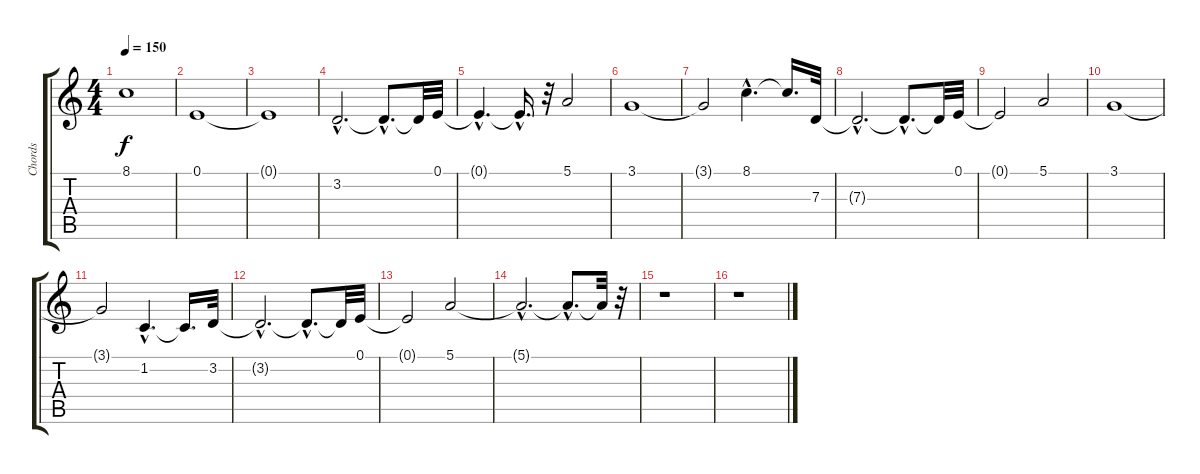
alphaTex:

\track ("Chords" "Chords") {instrument choiraahs}
\staff {score tabs}
\tuning (E4 B3 G3 D3 A2 E2) {hide}
\ts (4 4)
\tempo 150
\clef g2
\ks c
8.1{t}.1{dy f} |
0.1.1 |
0.1{t}.1 |
3.2{hac}.2{d} 3.2{hac t}.8{d} 3.2{t}.32 0.1.32 |
0.1{hac t}.4{d} 0.1{hac t}.16{d} r.32 5.1.2 |
3.1.1 |
3.1{t}.2 8.1{hac}.4{d} 8.1{t}.16{d} 7.3.32 |
7.3{hac t}.2{d} 7.3{hac t}.8{d} 7.3{t}.32 0.1.32 |
0.1{t}.2 5.1.2 |
3.1.1 |
3.1{t}.2 1.2{hac}.4{d} 1.2{t}.16{d} 3.2.32 |
3.2{hac t}.2{d} 3.2{hac t}.8{d} 3.2{t}.32 0.1.32 |
0.1{t}.2 5.1.2 |
5.1{hac t}.2{d} 5.1{hac t}.8{d} 5.1{t}.32 r.32 |
r.1 |
r.1
